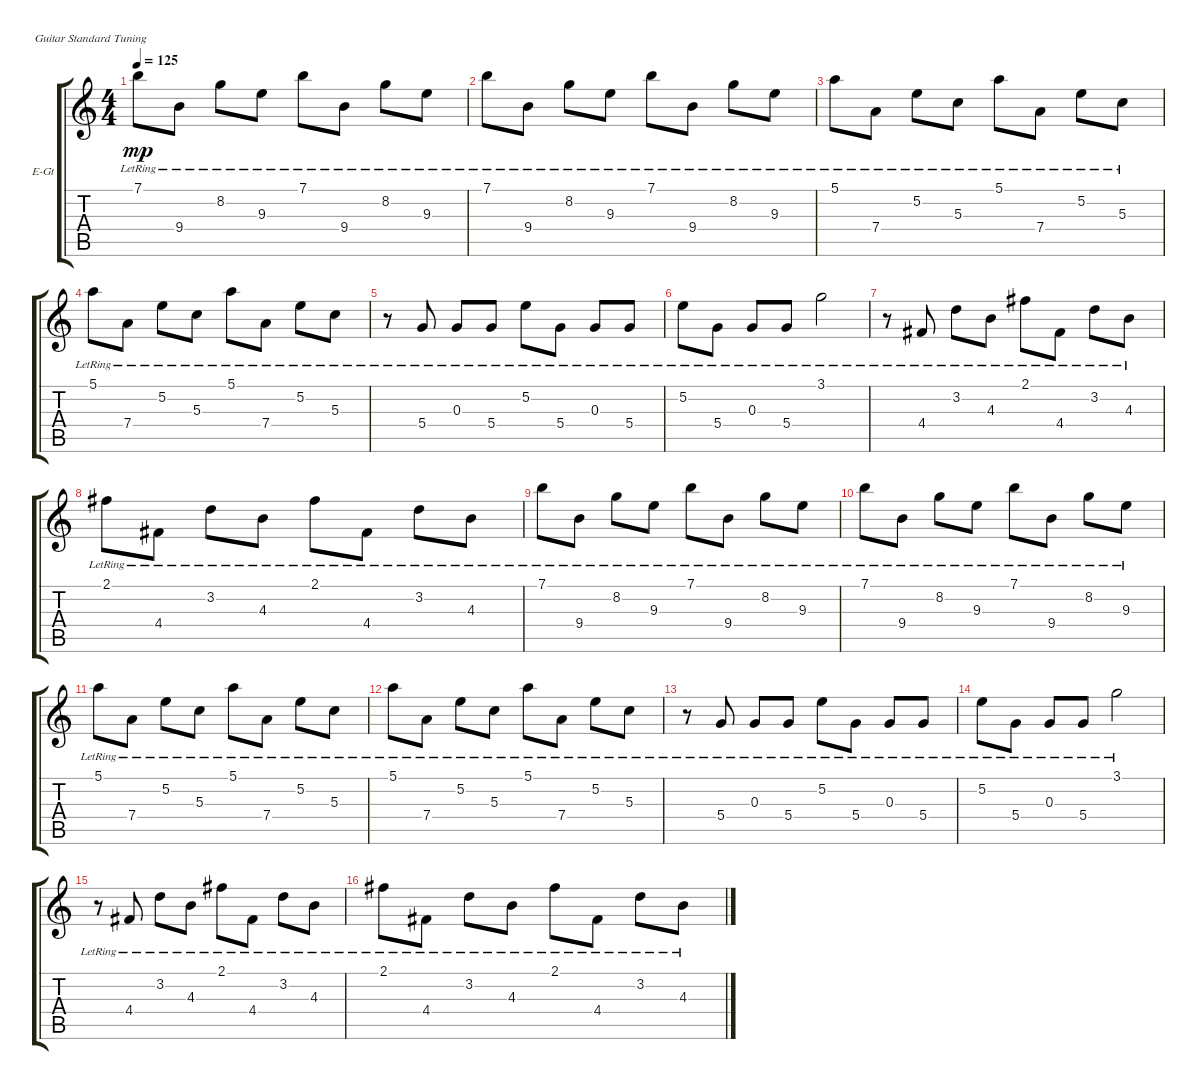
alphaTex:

\defaultSystemsLayout 4
\bracketExtendMode groupsimilarinstruments
\firstSystemTrackNameOrientation horizontal
\otherSystemsTrackNameOrientation horizontal
\track ("Rhythm Clean" "E-Gt") {instrument electricguitarclean}
\staff {score tabs}
\tuning (E4 B3 G3 D3 A2 E2)
\ts (4 4)
\tempo 125
\clef g2
\ks c
7.1{lr}.8{dy mp} 9.4{lr}.8 8.2{lr}.8 9.3{lr}.8 7.1{lr}.8 9.4{lr}.8 8.2{lr}.8 9.3{lr}.8 |
7.1{lr}.8 9.4{lr}.8 8.2{lr}.8 9.3{lr}.8 7.1{lr}.8 9.4{lr}.8 8.2{lr}.8 9.3{lr}.8 |
5.1{lr}.8 7.4{lr}.8 5.2{lr}.8 5.3{lr}.8 5.1{lr}.8 7.4{lr}.8 5.2{lr}.8 5.3{lr}.8 |
5.1{lr}.8 7.4{lr}.8 5.2{lr}.8 5.3{lr}.8 5.1{lr}.8 7.4{lr}.8 5.2{lr}.8 5.3{lr}.8 |
r.8 5.4{lr}.8 0.3{lr}.8 5.4{lr}.8 5.2{lr}.8 5.4{lr}.8 0.3{lr}.8 5.4{lr}.8 |
5.2{lr}.8 5.4{lr}.8 0.3{lr}.8 5.4{lr}.8 3.1{lr}.2 |
r.8 4.4{lr}.8 3.2{lr}.8 4.3{lr}.8 2.1{lr}.8 4.4{lr}.8 3.2{lr}.8 4.3{lr}.8 |
2.1{lr}.8 4.4{lr}.8 3.2{lr}.8 4.3{lr}.8 2.1{lr}.8 4.4{lr}.8 3.2{lr}.8 4.3{lr}.8 |
7.1{lr}.8 9.4{lr}.8 8.2{lr}.8 9.3{lr}.8 7.1{lr}.8 9.4{lr}.8 8.2{lr}.8 9.3{lr}.8 |
7.1{lr}.8 9.4{lr}.8 8.2{lr}.8 9.3{lr}.8 7.1{lr}.8 9.4{lr}.8 8.2{lr}.8 9.3{lr}.8 |
5.1{lr}.8 7.4{lr}.8 5.2{lr}.8 5.3{lr}.8 5.1{lr}.8 7.4{lr}.8 5.2{lr}.8 5.3{lr}.8 |
5.1{lr}.8 7.4{lr}.8 5.2{lr}.8 5.3{lr}.8 5.1{lr}.8 7.4{lr}.8 5.2{lr}.8 5.3{lr}.8 |
r.8 5.4{lr}.8 0.3{lr}.8 5.4{lr}.8 5.2{lr}.8 5.4{lr}.8 0.3{lr}.8 5.4{lr}.8 |
5.2{lr}.8 5.4{lr}.8 0.3{lr}.8 5.4{lr}.8 3.1{lr}.2 |
r.8 4.4{lr}.8 3.2{lr}.8 4.3{lr}.8 2.1{lr}.8 4.4{lr}.8 3.2{lr}.8 4.3{lr}.8 |
2.1{lr}.8 4.4{lr}.8 3.2{lr}.8 4.3{lr}.8 2.1{lr}.8 4.4{lr}.8 3.2{lr}.8 4.3{lr}.8
